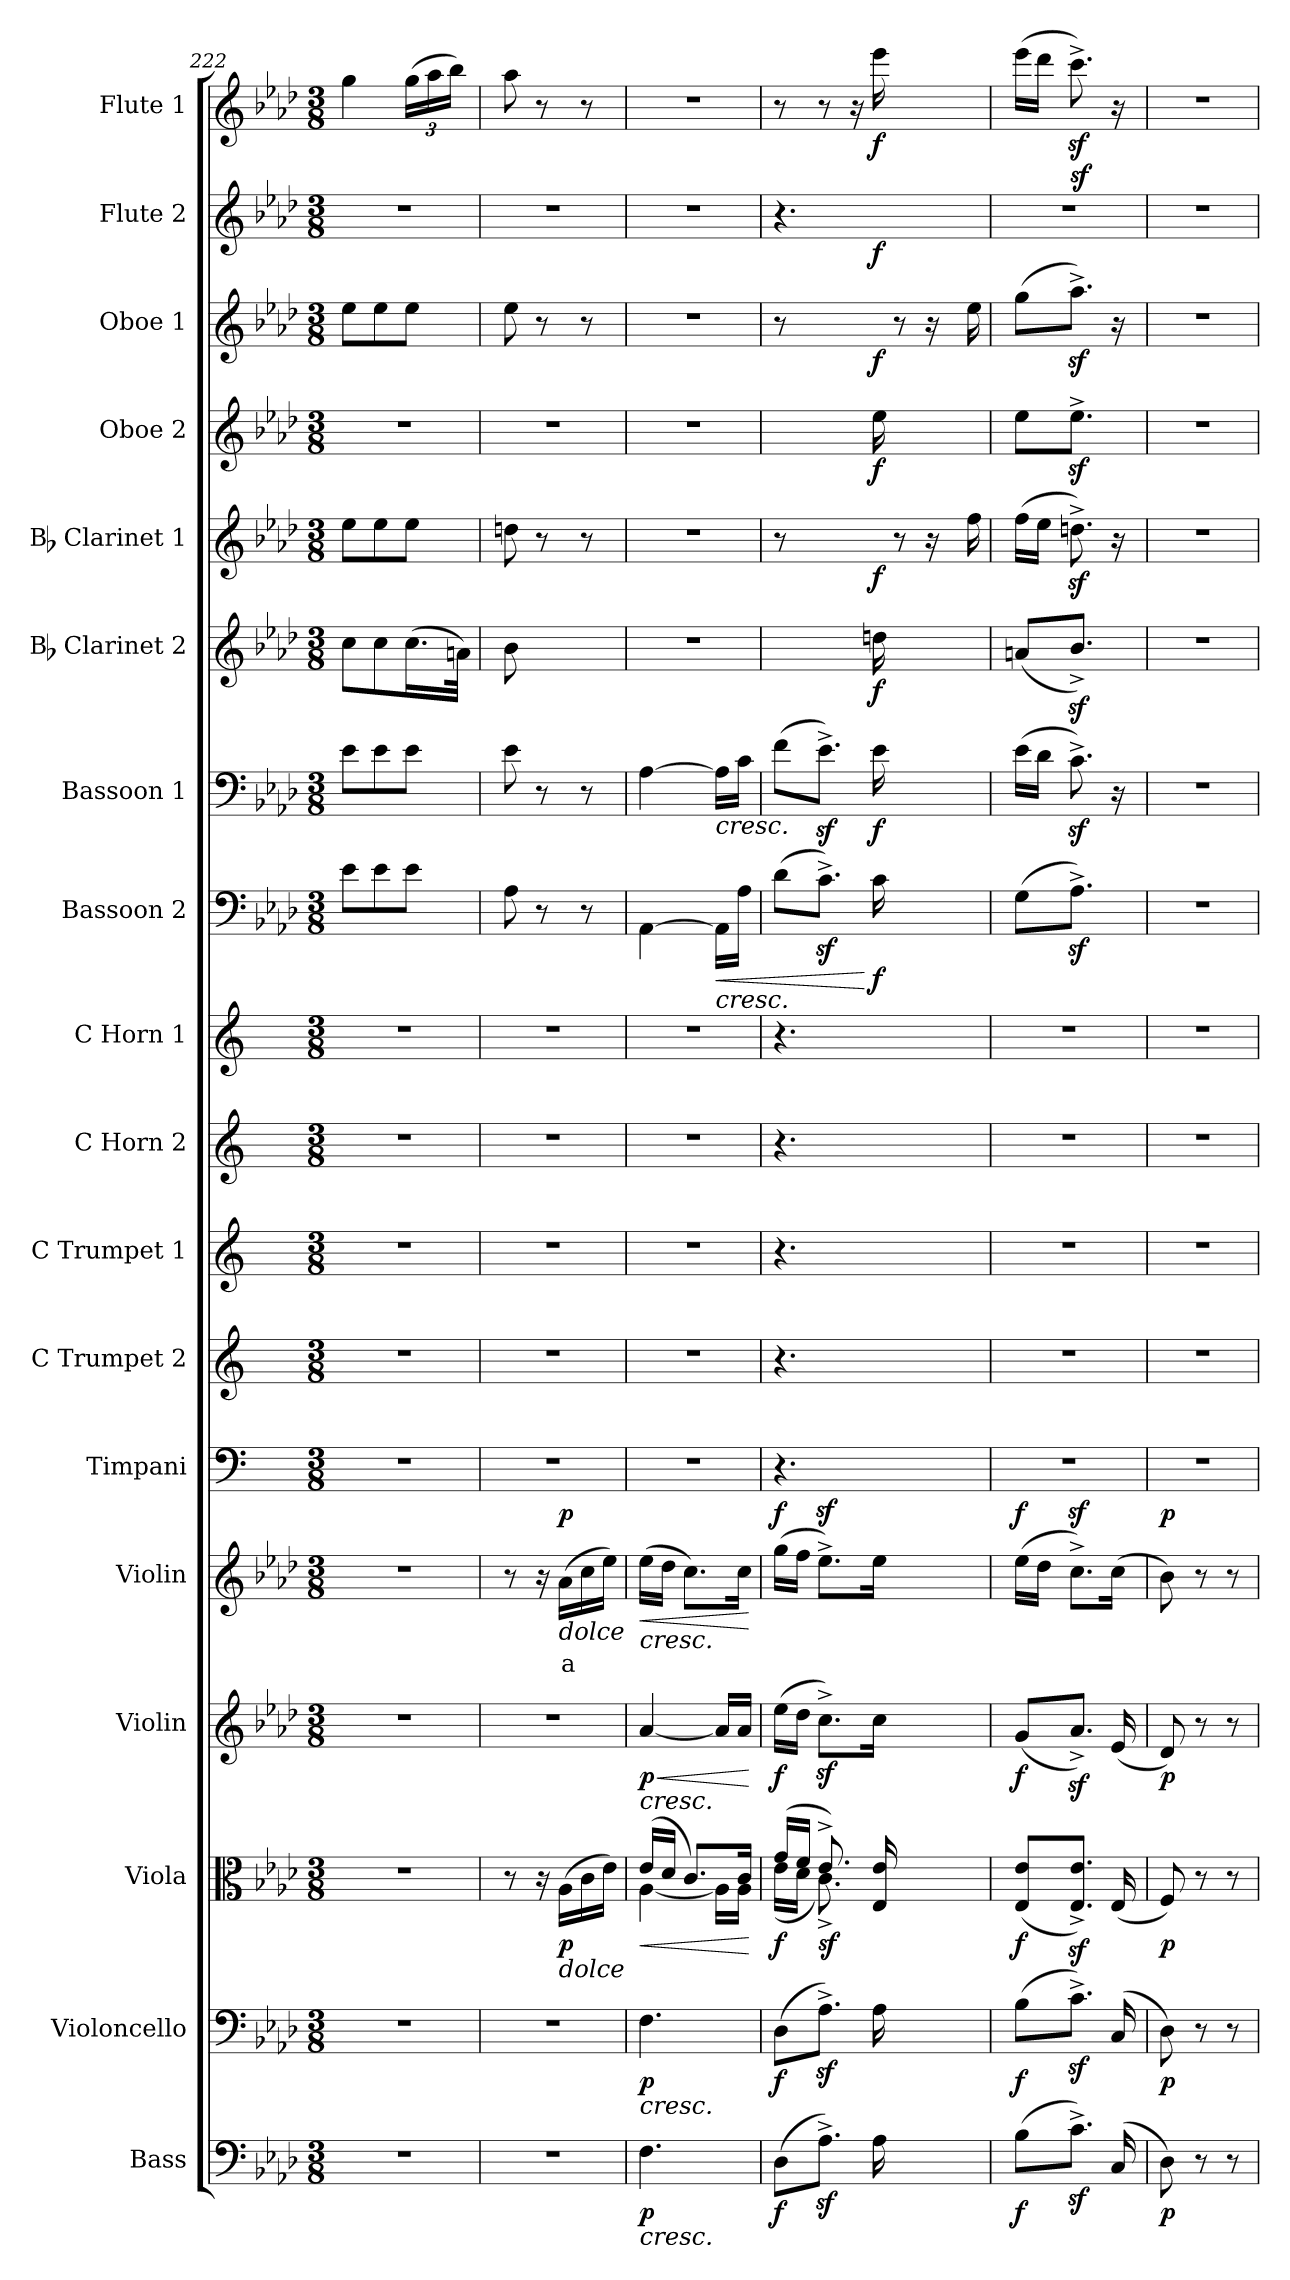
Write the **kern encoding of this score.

**kern	**dynam	**kern	**dynam	**kern	**dynam	**kern	**dynam	**kern	**text	**dynam	**kern	**kern	**kern	**kern	**kern	**kern	**dynam	**kern	**dynam	**kern	**dynam	**kern	**dynam	**kern	**dynam	**kern	**dynam	**kern	**dynam	**kern	**dynam
*part18	*part18	*part17	*part17	*part16	*part16	*part15	*part15	*part14	*part14	*part14	*part13	*part12	*part11	*part10	*part9	*part8	*part8	*part7	*part7	*part6	*part6	*part5	*part5	*part4	*part4	*part3	*part3	*part2	*part2	*part1	*part1
*staff18	*staff18	*staff17	*staff17	*staff16	*staff16	*staff15	*staff15	*staff14	*staff14	*staff14	*staff13	*staff12	*staff11	*staff10	*staff9	*staff8	*staff8	*staff7	*staff7	*staff6	*staff6	*staff5	*staff5	*staff4	*staff4	*staff3	*staff3	*staff2	*staff2	*staff1	*staff1
*I"Bass	*	*I"Violoncello	*	*I"Viola	*	*I"Violin	*	*I"Violin	*	*	*I"Timpani	*I"C Trumpet 2	*I"C Trumpet 1	*I"C Horn 2	*I"C Horn 1	*I"Bassoon 2	*	*I"Bassoon 1	*	*I"Bb Clarinet 2	*	*I"Bb Clarinet 1	*	*I"Oboe 2	*	*I"Oboe 1	*	*I"Flute 2	*	*I"Flute 1	*
*I'B	*	*I'Vc	*	*I'Vla	*	*I'Vln	*	*I'Vln	*	*	*I'Timp	*I'Tpt 2	*I'Tpt 1	*I'Hn 2	*I'Hn 1	*I'Bsn 2	*	*I'Bsn 1	*	*I'Cl 2	*	*I'Cl 1	*	*I'Ob 2	*	*I'Ob 1	*	*I'Fl 2	*	*I'Fl 1	*
*clefF4	*	*clefF4	*	*clefC3	*	*clefG2	*	*clefG2	*	*	*clefF4	*clefG2	*clefG2	*clefG2	*clefG2	*clefF4	*	*clefF4	*	*clefG2	*	*clefG2	*	*clefG2	*	*clefG2	*	*clefG2	*	*clefG2	*
*ITrd7c12	*	*	*	*	*	*	*	*	*	*	*	*	*	*ITrd7c12	*ITrd7c12	*	*	*	*	*ITrd1c2	*	*ITrd1c2	*	*	*	*	*	*	*	*	*
*k[b-e-a-d-]	*	*k[b-e-a-d-]	*	*k[b-e-a-d-]	*	*k[b-e-a-d-]	*	*k[b-e-a-d-]	*	*	*k[]	*k[]	*k[]	*k[]	*k[]	*k[b-e-a-d-]	*	*k[b-e-a-d-]	*	*k[b-e-a-d-g-c-]	*	*k[b-e-a-d-g-c-]	*	*k[b-e-a-d-]	*	*k[b-e-a-d-]	*	*k[b-e-a-d-]	*	*k[b-e-a-d-]	*
*M3/8	*	*M3/8	*	*M3/8	*	*M3/8	*	*M3/8	*	*	*M3/8	*M3/8	*M3/8	*M3/8	*M3/8	*M3/8	*	*M3/8	*	*M3/8	*	*M3/8	*	*M3/8	*	*M3/8	*	*M3/8	*	*M3/8	*
=222	=222	=222	=222	=222	=222	=222	=222	=222	=222	=222	=222	=222	=222	=222	=222	=222	=222	=222	=222	=222	=222	=222	=222	=222	=222	=222	=222	=222	=222	=222	=222
4.r	.	4.r	.	4.r	.	4.r	.	4.r	.	.	4.r	4.r	4.r	4.r	4.r	8e-L	.	8e-L	.	8b-L	.	8dd-L	.	4.r	.	8ee-L	.	4.r	.	4gg	.
.	.	.	.	.	.	.	.	.	.	.	.	.	.	.	.	8e-	.	8e-	.	8b-	.	8dd-	.	.	.	8ee-	.	.	.	.	.
*	*	*	*	*	*	*	*	*	*	*	*	*	*	*	*	*	*	*	*	*	*	*	*	*	*	*	*	*	*	*Xbrackettup	*
.	.	.	.	.	.	.	.	.	.	.	.	.	.	.	.	8e-J	.	8e-J	.	(16.b-L	.	8dd-J	.	.	.	8ee-J	.	.	.	(24ggLL	.
.	.	.	.	.	.	.	.	.	.	.	.	.	.	.	.	.	.	.	.	.	.	.	.	.	.	.	.	.	.	24aa-	.
.	.	.	.	.	.	.	.	.	.	.	.	.	.	.	.	.	.	.	.	.	.	.	.	.	.	.	.	.	.	24bb-JJ)	.
.	.	.	.	.	.	.	.	.	.	.	.	.	.	.	.	.	.	.	.	32gnJJk)	.	.	.	.	.	.	.	.	.	.	.
=223	=223	=223	=223	=223	=223	=223	=223	=223	=223	=223	=223	=223	=223	=223	=223	=223	=223	=223	=223	=223	=223	=223	=223	=223	=223	=223	=223	=223	=223	=223	=223
4.r	.	4.r	.	8r	.	4.r	.	8r	.	.	4.r	4.r	4.r	4.r	4.r	8A-\	.	8e-\	.	8a-	.	8ccn	.	4.r	.	8ee-	.	4.r	.	8aa-	.
.	.	.	.	16r	.	.	.	16r	.	.	.	.	.	.	.	8r	.	8r	.	4ryy	.	8r	.	.	.	8r	.	.	.	8r	.
!	!	!	!	!	!	!	!	!LO:TX:b:i:t=dolce	!	!	!	!	!	!	!	!	!	!	!	!	!	!	!	!	!	!	!	!	!	!	!
!	!	!	!	!LO:TX:b:i:t=dolce	!	!	!	!	!	!	!	!	!	!	!	!	!	!	!	!	!	!	!	!	!	!	!	!	!	!	!
!	!	!	!	!	!LO:DY:b	!	!	!	!LO:LY:b	!LO:DY:b	!	!	!	!	!	!	!	!	!	!	!	!	!	!	!	!	!	!	!	!	!
.	.	.	.	(16A-LL	p	.	.	(16a-LL	a	p	.	.	.	.	.	.	.	.	.	.	.	.	.	.	.	.	.	.	.	.	.
.	.	.	.	16c	.	.	.	16cc	.	.	.	.	.	.	.	8r	.	8r	.	.	.	8r	.	.	.	8r	.	.	.	8r	.
.	.	.	.	16e-JJ)	.	.	.	16ee-JJ)	.	.	.	.	.	.	.	.	.	.	.	.	.	.	.	.	.	.	.	.	.	.	.
=224	=224	=224	=224	=224	=224	=224	=224	=224	=224	=224	=224	=224	=224	=224	=224	=224	=224	=224	=224	=224	=224	=224	=224	=224	=224	=224	=224	=224	=224	=224	=224
!	!	!	!	!	!	!	!	!LO:TX:b:i:t=cresc.	!	!	!	!	!	!	!	!	!	!	!	!	!	!	!	!	!	!	!	!	!	!	!
!	!	!	!	!	!	!LO:TX:b:i:t=cresc.	!	!	!	!	!	!	!	!	!	!	!	!	!	!	!	!	!	!	!	!	!	!	!	!	!
!	!	!	!	!LO:TX:b:i:t=cresc.	!	!	!	!	!	!	!	!	!	!	!	!	!	!	!	!	!	!	!	!	!	!	!	!	!	!	!
!	!	!LO:TX:b:i:t=cresc.	!	!	!	!	!	!	!	!	!	!	!	!	!	!	!	!	!	!	!	!	!	!	!	!	!	!	!	!	!
!LO:TX:b:i:t=cresc.	!	!	!	!	!	!	!	!	!	!	!	!	!	!	!	!	!	!	!	!	!	!	!	!	!	!	!	!	!	!	!
!	!LO:DY:b	!	!LO:DY:b	!	!LO:HP:b	!	!LO:HP:b	!	!	!LO:HP:b	!	!	!	!	!	!	!	!	!	!	!	!	!	!	!	!	!	!	!	!	!
*	*	*	*	*^	*	*	*	*	*	*	*	*	*	*	*	*	*	*	*	*	*	*	*	*	*	*	*	*	*	*	*
!	!	!	!	!	!	!	!	!LO:DY:n=1:b	!	!	!	!	!	!	!	!	!	!	!	!	!	!	!	!	!	!	!	!	!	!	!	!
4.FF	p	4.F	p	(16e-LL	[4A-	<	[4a-	< p	(16ee-LL	.	<	4.r	4.r	4.r	4.r	4.r	[4AA-\	.	[4A-\	.	4.r	.	4.r	.	4.r	.	4.r	.	4.r	.	4.r	.
.	.	.	.	16d-JJ	.	.	.	.	16dd-JJ	.	.	.	.	.	.	.	.	.	.	.	.	.	.	.	.	.	.	.	.	.	.	.
.	.	.	.	8.cL)	.	.	.	.	8.ccL)	.	.	.	.	.	.	.	.	.	.	.	.	.	.	.	.	.	.	.	.	.	.	.
!	!	!	!	!	!	!	!	!	!	!	!	!	!	!	!	!	!	!	!LO:TX:b:i:t=cresc.	!	!	!	!	!	!	!	!	!	!	!	!	!
!	!	!	!	!	!	!	!	!	!	!	!	!	!	!	!	!	!LO:TX:b:i:t=cresc.	!	!	!	!	!	!	!	!	!	!	!	!	!	!	!
!	!	!	!	!	!	!	!	!	!	!	!	!	!	!	!	!	!	!LO:HP:b	!	!	!	!	!	!	!	!	!	!	!	!	!	!
.	.	.	.	.	16A-LL]	.	16a-LL]	.	.	.	.	.	.	.	.	.	16AA-\LL]	<	16A-\LL]	.	.	.	.	.	.	.	.	.	.	.	.	.
.	.	.	.	16cJk	16A-JJ	.	16a-JJ	.	16ccJk	.	.	.	.	.	.	.	16A-\JJ	.	16c\JJ	.	.	.	.	.	.	.	.	.	.	.	.	.
*	*	*	*	*v	*v	*	*	*	*	*	*	*	*	*	*	*	*	*	*	*	*	*	*	*	*	*	*	*	*	*	*	*
.	.	.	.	.	[	.	[	.	.	[	.	.	.	.	.	.	.	.	.	.	.	.	.	.	.	.	.	.	.	.	.
=225	=225	=225	=225	=225	=225	=225	=225	=225	=225	=225	=225	=225	=225	=225	=225	=225	=225	=225	=225	=225	=225	=225	=225	=225	=225	=225	=225	=225	=225	=225	=225
*	*	*	*	*^	*	*	*	*	*	*	*	*	*	*	*	*	*	*	*	*	*	*	*	*	*	*	*	*	*	*	*
!	!LO:DY:b	!	!LO:DY:b	!	!	!LO:DY:b	!	!LO:DY:b	!	!	!LO:DY:b	!	!	!	!	!	!	!	!	!	!	!	!	!	!	!	!	!	!	!	!	!
*	*	*	*	*	*	*	*	*	*	*	*	*	*	*	*	*	*	*	*	*	*	*	*^	*	*	*	*^	*	*^	*	*	*
(8DD-L	f	(8D-L	f	(16gLL	(16e-LL	f	(16ee-LL	f	(16ggLL	.	f	4.r	4.r	4.r	4.r	4.r	(8d-\L	.	(8f\L	.	4ryy	.	8r	4ryy	.	4ryy	.	8r	4ryy	.	4.r	4ryy	.	8r	.
.	.	.	.	16fJJ	16d-JJ	.	16dd-JJ	.	16ffJJ	.	.	.	.	.	.	.	.	.	.	.	.	.	.	.	.	.	.	.	.	.	.	.	.	.	.
!	!	!	!	!	!	!LO:DY:b	!	!	!	!	!	!	!	!	!	!	!	!	!	!	!	!	!	!	!	!	!	!	!	!	!	!	!	!	!
8.AA-z<^J)	.	8.A-z<^J)	.	8.e-^)	8.c^)	sf	8.ccz<^L)	.	8.ee-z<^L)	.	.	.	.	.	.	.	8.cz<^\J)	.	8.e-z<^\J)	.	.	.	4ryy	.	.	.	.	4ryy	.	.	.	.	.	8r	.
.	.	.	.	.	.	.	.	.	.	.	.	.	.	.	.	.	.	.	.	.	16ryy	.	.	16ryy	.	16ryy	.	.	16ryy	.	.	16ryy	.	16r	.
!	!	!	!	!	!	!	!	!	!	!	!	!	!	!	!	!	!	!LO:DY:n=1:b	!	!LO:DY:b	!	!LO:DY:b	!	!	!LO:DY:b	!	!LO:DY:b	!	!	!LO:DY:b	!	!	!LO:DY:b	!	!LO:DY:b
16AA-	.	16A-	.	16E-/ 16e-/	16ryy	.	16ccJk	.	16ee-Jk	.	.	.	.	.	.	.	16c\	[ f	16e-\	f	16ccn	f	.	4.ryy	f	16ee-	f	.	4.ryy	f	.	4.ryy	f	16eee-	f
4ryy	.	4ryy	.	4ryy	4ryy	.	4ryy	.	4ryy	.	.	4ryy	4ryy	4ryy	4ryy	4ryy	4ryy	.	4ryy	.	4ryy	.	8r	.	.	4ryy	.	8r	.	.	4ryy	.	.	4ryy	.
.	.	.	.	.	.	.	.	.	.	.	.	.	.	.	.	.	.	.	.	.	.	.	16r	.	.	.	.	16r	.	.	.	.	.	.	.
.	.	.	.	.	.	.	.	.	.	.	.	.	.	.	.	.	.	.	.	.	.	.	16ryy	.	.	.	.	16ryy	.	.	.	.	.	.	.
16ryy	.	16ryy	.	16ryy	16ryy	.	16ryy	.	16ryy	.	.	16ryy	16ryy	16ryy	16ryy	16ryy	16ryy	.	16ryy	.	16ryy	.	16ee-	.	.	16ryy	.	16ee-	.	.	16ryy	.	.	16ryy	.
!!LO:PB:g=z
=226	=226	=226	=226	=226	=226	=226	=226	=226	=226	=226	=226	=226	=226	=226	=226	=226	=226	=226	=226	=226	=226	=226	=226	=226	=226	=226	=226	=226	=226	=226	=226	=226	=226	=226	=226
!	!LO:DY:b	!	!LO:DY:b	!	!	!LO:DY:b	!	!LO:DY:b	!	!	!LO:DY:b	!	!	!	!	!	!	!	!	!	!	!	!	!	!	!	!	!	!	!	!	!	!	!	!
*	*	*	*	*v	*v	*	*	*	*	*	*	*	*	*	*	*	*	*	*	*	*	*	*v	*v	*	*	*	*v	*v	*	*	*	*	*	*
(8BB-L	f	(8B-L	f	(8E-/ 8e-/L	f	(8gL	f	(16ee-LL	.	f	4.r	4.r	4.r	4.r	4.r	(8GL	.	(16e-LL	.	(8gnL	.	(16ee-LL	.	8ee-L	.	(8ggL	.	4.r	8ryy	.	(16eee-LL	.
.	.	.	.	.	.	.	.	16dd-JJ	.	.	.	.	.	.	.	.	.	16d-JJ	.	.	.	16dd-JJ	.	.	.	.	.	.	.	.	16ddd-JJ	.
!	!	!	!	!	!	!	!	!	!	!	!	!	!	!	!	!	!	!	!	!	!	!	!	!	!	!	!	!	!	!LO:DY:a	!	!
8.Cz<^J)	.	8.cz<^J)	.	8.E-/z<^ 8.e-/z<^J)	.	8.a-z<^J)	.	8.ccz<^L)	.	.	.	.	.	.	.	8.A-z<^J)	.	8.cz<^)	.	8.a-z<^J)	.	8.ccnz<^)	.	8.ee-z<^J	.	8.aa-z<^J)	.	.	4ryy	sf	8.cccz>^)	.
(16CC	.	(16C	.	(16E-	.	(16e-	.	(16ccJk	.	.	.	.	.	.	.	16ryy	.	16r	.	16ryy	.	16r	.	16ryy	.	16r	.	.	.	.	16r	.
=227	=227	=227	=227	=227	=227	=227	=227	=227	=227	=227	=227	=227	=227	=227	=227	=227	=227	=227	=227	=227	=227	=227	=227	=227	=227	=227	=227	=227	=227	=227	=227	=227
!	!LO:DY:b	!	!LO:DY:b	!	!LO:DY:b	!	!LO:DY:b	!	!	!LO:DY:b	!	!	!	!	!	!	!	!	!	!	!	!	!	!	!	!	!	!	!	!	!	!
*	*	*	*	*	*	*	*	*	*	*	*	*	*	*	*	*	*	*	*	*	*	*	*	*	*	*	*	*v	*v	*	*	*
8DD-)	p	8D-)	p	8F)	p	8d-)	p	8b-)	.	p	4.r	4.r	4.r	4.r	4.r	4.r	.	4.r	.	4.r	.	4.r	.	4.r	.	4.r	.	4.r	.	4.r	.
8r	.	8r	.	8r	.	8r	.	8r	.	.	.	.	.	.	.	.	.	.	.	.	.	.	.	.	.	.	.	.	.	.	.
8r	.	8r	.	8r	.	8r	.	8r	.	.	.	.	.	.	.	.	.	.	.	.	.	.	.	.	.	.	.	.	.	.	.
=	=	=	=	=	=	=	=	=	=	=	=	=	=	=	=	=	=	=	=	=	=	=	=	=	=	=	=	=	=	=	=
*-	*-	*-	*-	*-	*-	*-	*-	*-	*-	*-	*-	*-	*-	*-	*-	*-	*-	*-	*-	*-	*-	*-	*-	*-	*-	*-	*-	*-	*-	*-	*-
